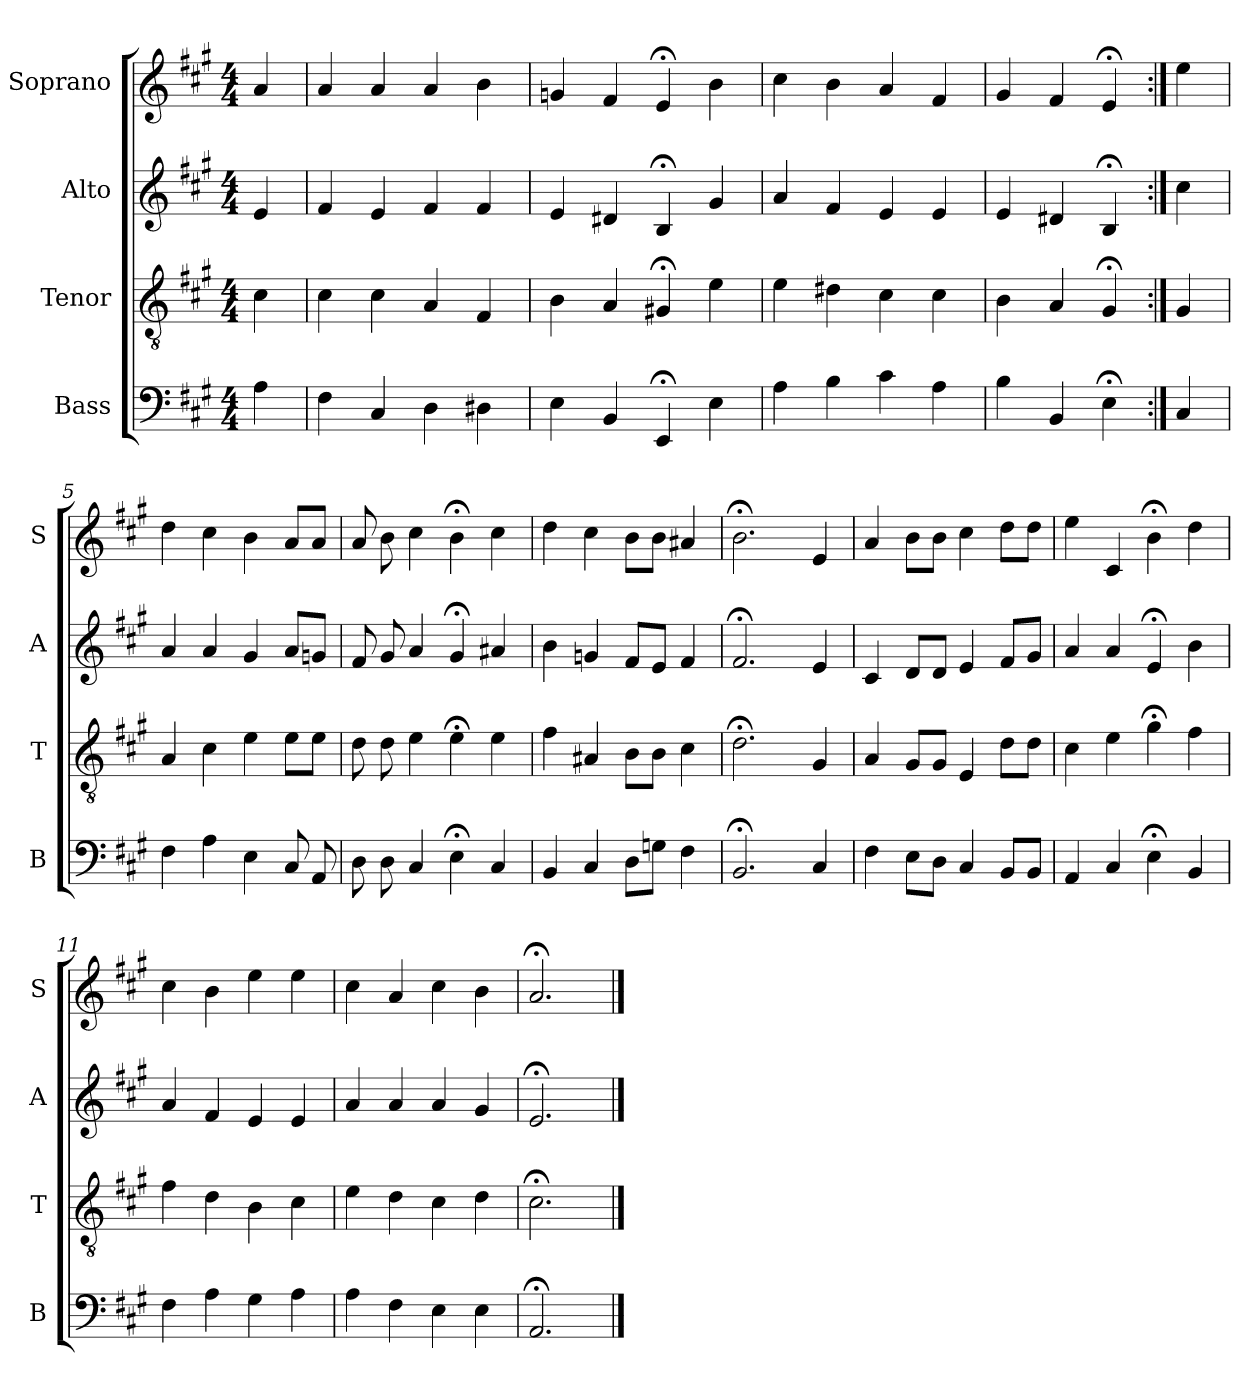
**kern	**kern	**kern	**kern
*part4	*part3	*part2	*part1
*staff4	*staff3	*staff2	*staff1
*I"Bass	*I"Tenor	*I"Alto	*I"Soprano
*I'B	*I'T	*I'A	*I'S
*clefF4	*clefGv2	*clefG2	*clefG2
*k[f#c#g#]	*k[f#c#g#]	*k[f#c#g#]	*k[f#c#g#]
*A:	*A:	*A:	*A:
*M4/4	*M4/4	*M4/4	*M4/4
*MM100	*MM100	*MM100	*MM100
=	=	=	=
4A	4c#	4e	4a
=1	=1	=1	=1
4F#	4c#	4f#	4a
4C#	4c#	4e	4a
4D	4A	4f#	4a
4D#X	4F#	4f#	4b
=2	=2	=2	=2
4E	4B	4e	4gn
4BB	4A	4d#X	4f#
4EE;<	4G#X;<	4B;<	4e;<
4E	4e	4g#	4b
=3	=3	=3	=3
4A	4e	4a	4cc#
4B	4d#X	4f#	4b
4c#	4c#	4e	4a
4A	4c#	4e	4f#
=4	=4	=4	=4
4B	4B	4e	4g#
4BB	4A	4d#X	4f#
4E;<	4G#;<	4B;<	4e;<
=:|!	=:|!	=:|!	=:|!
4C#	4G#	4cc#	4ee
=5	=5	=5	=5
4F#	4A	4a	4dd
4A	4c#	4a	4cc#
4E	4e	4g#	4b
8C#	8eL	8aL	8aL
8AA	8eJ	8gnJ	8aJ
=6	=6	=6	=6
8D	8d	8f#	8a
8D	8d	8g#	8b
4C#	4e	4a	4cc#
4E;<	4e;<	4g#;<	4b;<
4C#	4e	4a#X	4cc#
=7	=7	=7	=7
4BB	4f#	4b	4dd
4C#	4A#X	4gn	4cc#
8DL	8BL	8f#L	8bL
8GnJ	8BJ	8eJ	8bJ
4F#	4c#	4f#	4a#X
=8	=8	=8	=8
2.BB;<	2.d;<	2.f#;<	2.b;<
4C#	4G#	4e	4e
=9	=9	=9	=9
4F#	4A	4c#	4a
8EL	8G#L	8dL	8bL
8DJ	8G#J	8dJ	8bJ
4C#	4E	4e	4cc#
8BBL	8dL	8f#L	8ddL
8BBJ	8dJ	8g#J	8ddJ
=10	=10	=10	=10
4AA	4c#	4a	4ee
4C#	4e	4a	4c#
4E;<	4g#;<	4e;<	4b;<
4BB	4f#	4b	4dd
=11	=11	=11	=11
4F#	4f#	4a	4cc#
4A	4d	4f#	4b
4G#	4B	4e	4ee
4A	4c#	4e	4ee
=12	=12	=12	=12
4A	4e	4a	4cc#
4F#	4d	4a	4a
4E	4c#	4a	4cc#
4E	4d	4g#	4b
=13	=13	=13	=13
2.AA;<	2.c#;<	2.e;<	2.a;<
==	==	==	==
*-	*-	*-	*-
